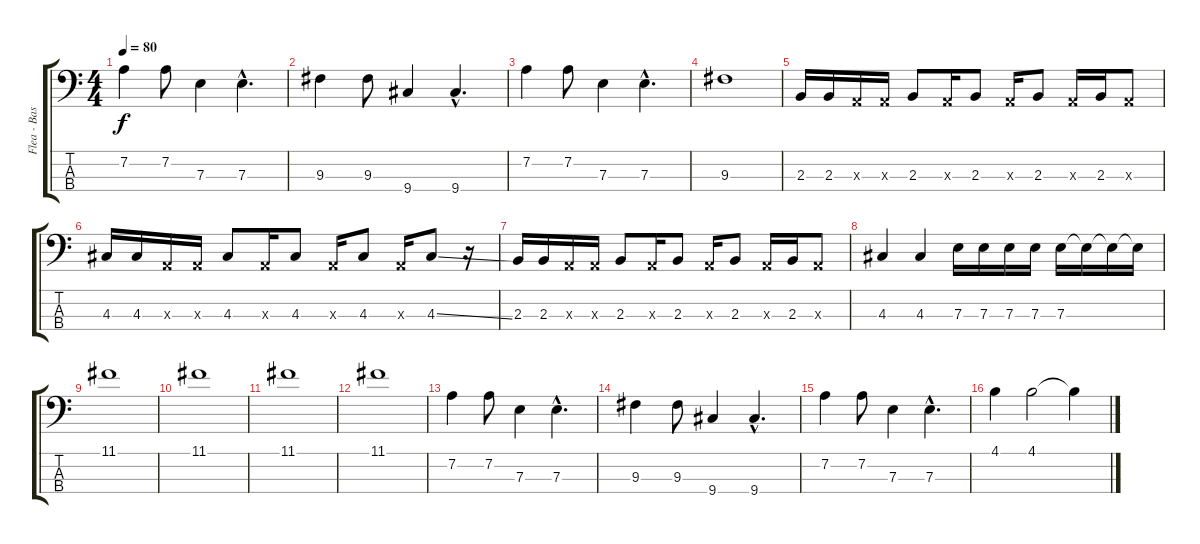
\track ("Flea - Bass" "Flea - Bas") {instrument electricbassfinger}
\staff {score tabs}
\tuning (G2 D2 A1 E1) {hide}
\ts (4 4)
\tempo 80
\clef f4
\ks c
7.2.4{dy f} 7.2.8 7.3.4 7.3{hac}.4{d} |
9.3.4 9.3.8 9.4.4 9.4{hac}.4{d} |
7.2.4 7.2.8 7.3.4 7.3{hac}.4{d} |
9.3.1 |
2.3.16 2.3.16 0.3{x}.16 0.3{x}.16 2.3.8 0.3{x}.16 2.3.8 0.3{x}.16 2.3.8 0.3{x}.16 2.3.16 0.3{x}.8 |
4.3.16 4.3.16 0.3{x}.16 0.3{x}.16 4.3.8 0.3{x}.16 4.3.8 0.3{x}.16 4.3.8 0.3{x}.16 4.3{ss}.8 r.16 |
2.3.16 2.3.16 0.3{x}.16 0.3{x}.16 2.3.8 0.3{x}.16 2.3.8 0.3{x}.16 2.3.8 0.3{x}.16 2.3.16 0.3{x}.8 |
4.3.4 4.3.4 7.3.16 7.3.16 7.3.16 7.3.16 7.3.16 7.3{t}.16 7.3{t}.16 7.3{t}.16 |
11.1.1 |
11.1.1 |
11.1.1 |
11.1.1 |
7.2.4 7.2.8 7.3.4 7.3{hac}.4{d} |
9.3.4 9.3.8 9.4.4 9.4{hac}.4{d} |
7.2.4 7.2.8 7.3.4 7.3{hac}.4{d} |
4.1.4 4.1.2 4.1{t}.4
